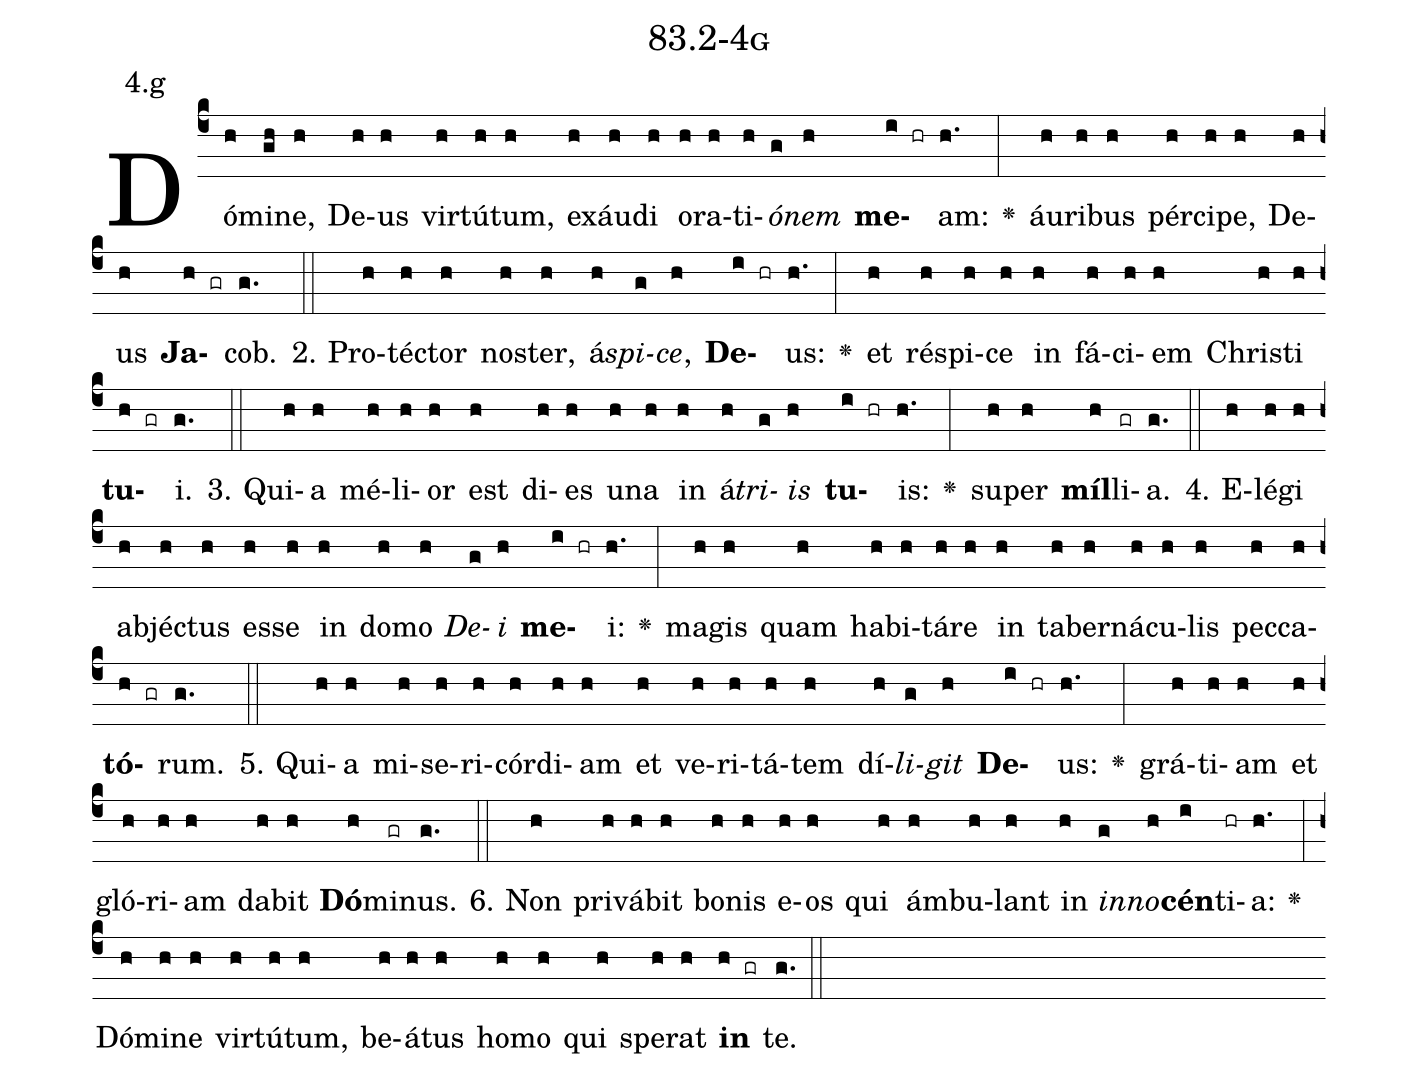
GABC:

name: 83.2-4g;
annotation: 4.g;
%%
(c4)Dó(h)mi(gh)ne,(h) De(h)us(h) vir(h)tú(h)tum,(h) ex(h)áu(h)di(h) o(h)ra(h)ti(h)<i>ó</i>(g)<i>nem</i>(h) <b>me</b>(i hr)am:(h.) <v>\greheightstar</v>(:) áu(h)ri(h)bus(h) pér(h)ci(h)pe,(h) De(h)us(h) <b>Ja</b>(h gr)cob.(g.) (::)
2. Pro(h)téc(h)tor(h) nos(h)ter,(h) á(h)<i>spi</i>(g)<i>ce</i>,(h) <b>De</b>(i hr)us:(h.) <v>\greheightstar</v>(:) et(h) ré(h)spi(h)ce(h) in(h) fá(h)ci(h)em(h) Chris(h)ti(h) <b>tu</b>(h gr)i.(g.) (::)
3. Qui(h)a(h) mé(h)li(h)or(h) est(h) di(h)es(h) u(h)na(h) in(h) á(h)<i>tri</i>(g)<i>is</i>(h) <b>tu</b>(i hr)is:(h.) <v>\greheightstar</v>(:) su(h)per(h) <b>míl</b>(h)li(gr)a.(g.) (::)
4. E(h)lé(h)gi(h) ab(h)jéc(h)tus(h) es(h)se(h) in(h) do(h)mo(h) <i>De</i>(g)<i>i</i>(h) <b>me</b>(i hr)i:(h.) <v>\greheightstar</v>(:) ma(h)gis(h) quam(h) ha(h)bi(h)tá(h)re(h) in(h) ta(h)ber(h)ná(h)cu(h)lis(h) pec(h)ca(h)<b>tó</b>(h gr)rum.(g.) (::)
5. Qui(h)a(h) mi(h)se(h)ri(h)cór(h)di(h)am(h) et(h) ve(h)ri(h)tá(h)tem(h) dí(h)<i>li</i>(g)<i>git</i>(h) <b>De</b>(i hr)us:(h.) <v>\greheightstar</v>(:) grá(h)ti(h)am(h) et(h) gló(h)ri(h)am(h) da(h)bit(h) <b>Dó</b>(h)mi(gr)nus.(g.) (::)
6. Non(h) pri(h)vá(h)bit(h) bo(h)nis(h) e(h)os(h) qui(h) ám(h)bu(h)lant(h) in(h) <i>in</i>(g)<i>no</i>(h)<b>cén</b>(i)ti(hr)a:(h.) <v>\greheightstar</v>(:) Dó(h)mi(h)ne(h) vir(h)tú(h)tum,(h) be(h)á(h)tus(h) ho(h)mo(h) qui(h) spe(h)rat(h) <b>in</b>(h gr) te.(g.) (::)
